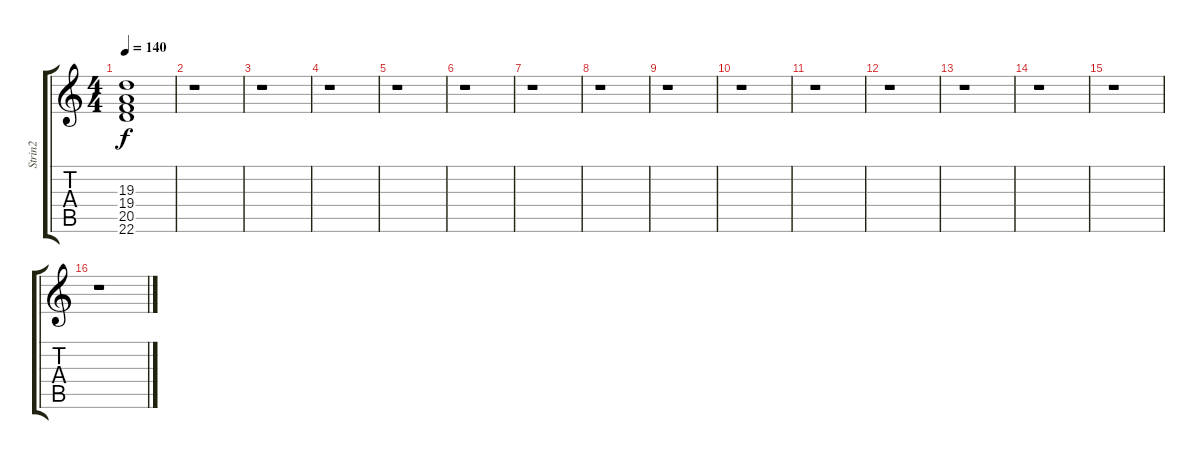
\track ("Strin2" "Strin2") {instrument stringensemble2}
\staff {score tabs}
\tuning (E4 B3 G3 D3 A2 E2) {hide}
\ts (4 4)
\tempo 140
\clef g2
\ks c
(19.3 19.4 20.5 22.6).1{dy f} |
r.1 |
r.1 |
r.1 |
r.1 |
r.1 |
r.1 |
r.1 |
r.1 |
r.1 |
r.1 |
r.1 |
r.1 |
r.1 |
r.1 |
r.1
